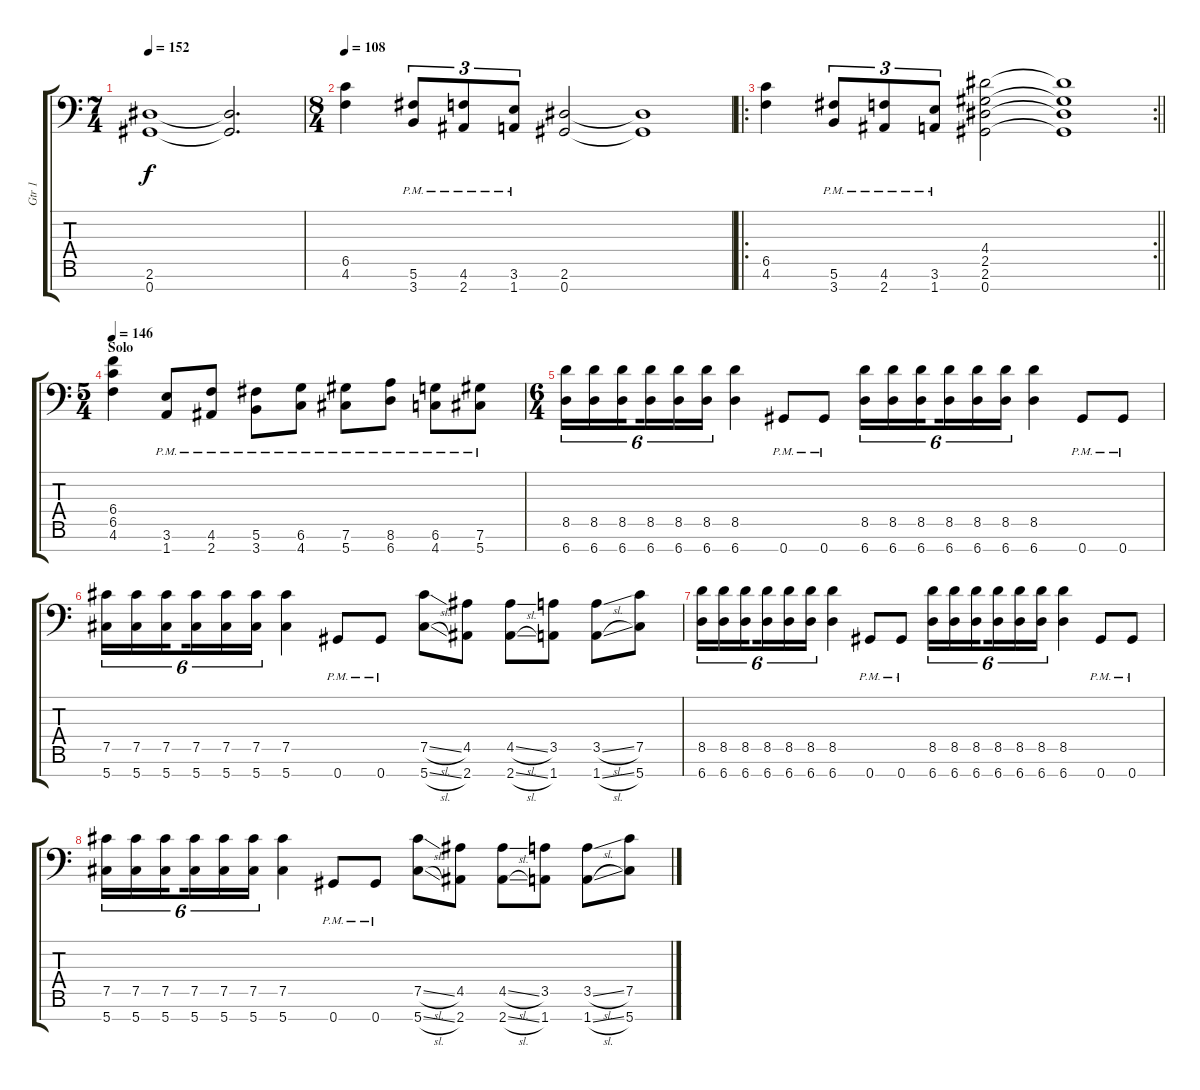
\track ("Gtr 1" "Gtr 1") {instrument distortionguitar}
\staff {score tabs}
\tuning (Db4 Ab3 E3 B2 Gb2 Db2 Ab1) {hide}
\ts (7 4)
\tempo 152
\clef f4
\ks c
(2.6{t} 0.7{t}).1{dy f} (2.6{t} 0.7{t}).2{d} |
\ts (8 4)
\tempo 100
\tempo 108
(6.5 4.6).4 (5.6{pm} 3.7{pm}).8{tu (3 2)} (4.6{pm} 2.7{pm}).8{tu (3 2)} (3.6{pm} 1.7{pm}).8{tu (3 2)} (2.6 0.7).2 (2.6{t} 0.7{t}).1 |
\ro
\rc 2
\barLineRight lightlight
(6.5 4.6).4 (5.6{pm} 3.7{pm}).8{tu (3 2)} (4.6{pm} 2.7{pm}).8{tu (3 2)} (3.6{pm} 1.7{pm}).8{tu (3 2)} (4.4 2.5 2.6 0.7).2 (4.4{t} 2.5{t} 2.6{t} 0.7{t}).1 |
\ts (5 4)
\section ("" "Solo")
\tempo 146
(6.4 6.5 4.6).4 (3.6{pm} 1.7{pm}).8 (4.6{pm} 2.7{pm}).8 (5.6{pm} 3.7{pm}).8 (6.6{pm} 4.7{pm}).8 (7.6{pm} 5.7{pm}).8 (8.6{pm} 6.7{pm}).8 (6.6{pm} 4.7{pm}).8 (7.6{pm} 5.7{pm}).8 |
\ts (6 4)
(8.5 6.7).16{tu (6 4)} (8.5 6.7).16{tu (6 4)} (8.5 6.7).16{tu (6 4) beam splitsecondary} (8.5 6.7).16{tu (6 4)} (8.5 6.7).16{tu (6 4)} (8.5 6.7).16{tu (6 4)} (8.5 6.7).4 0.7{pm}.8 0.7{pm}.8 (8.5 6.7).16{tu (6 4)} (8.5 6.7).16{tu (6 4)} (8.5 6.7).16{tu (6 4) beam splitsecondary} (8.5 6.7).16{tu (6 4)} (8.5 6.7).16{tu (6 4)} (8.5 6.7).16{tu (6 4)} (8.5 6.7).4 0.7{pm}.8 0.7{pm}.8 |
(7.5 5.7).16{tu (6 4)} (7.5 5.7).16{tu (6 4)} (7.5 5.7).16{tu (6 4) beam splitsecondary} (7.5 5.7).16{tu (6 4)} (7.5 5.7).16{tu (6 4)} (7.5 5.7).16{tu (6 4)} (7.5 5.7).4 0.7{pm}.8 0.7{pm}.8 (7.5{sl} 5.7{sl}).8 (4.5 2.7).8 (4.5{sl} 2.7{sl}).8 (3.5 1.7).8 (3.5{sl} 1.7{sl}).8 (7.5 5.7).8 |
(8.5 6.7).16{tu (6 4)} (8.5 6.7).16{tu (6 4)} (8.5 6.7).16{tu (6 4) beam splitsecondary} (8.5 6.7).16{tu (6 4)} (8.5 6.7).16{tu (6 4)} (8.5 6.7).16{tu (6 4)} (8.5 6.7).4 0.7{pm}.8 0.7{pm}.8 (8.5 6.7).16{tu (6 4)} (8.5 6.7).16{tu (6 4)} (8.5 6.7).16{tu (6 4) beam splitsecondary} (8.5 6.7).16{tu (6 4)} (8.5 6.7).16{tu (6 4)} (8.5 6.7).16{tu (6 4)} (8.5 6.7).4 0.7{pm}.8 0.7{pm}.8 |
(7.5 5.7).16{tu (6 4)} (7.5 5.7).16{tu (6 4)} (7.5 5.7).16{tu (6 4) beam splitsecondary} (7.5 5.7).16{tu (6 4)} (7.5 5.7).16{tu (6 4)} (7.5 5.7).16{tu (6 4)} (7.5 5.7).4 0.7{pm}.8 0.7{pm}.8 (7.5{sl} 5.7{sl}).8 (4.5 2.7).8 (4.5{sl} 2.7{sl}).8 (3.5 1.7).8 (3.5{sl} 1.7{sl}).8 (7.5 5.7).8
